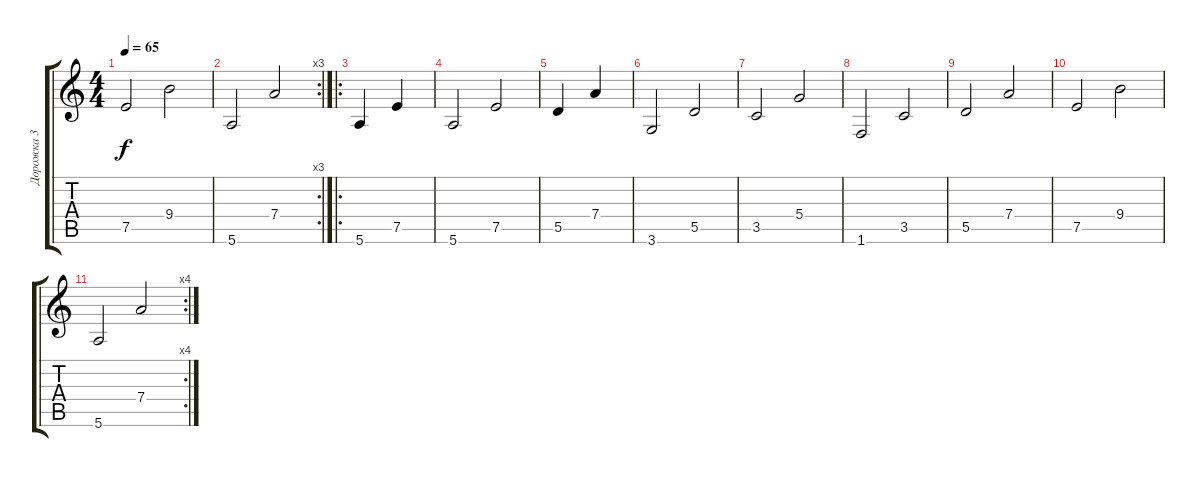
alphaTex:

\track ("Дорожка 3" "Дорожка 3") {instrument acousticguitarnylon}
\staff {score tabs}
\tuning (E4 B3 G3 D3 A2 E2) {hide}
\ts (4 4)
\tempo 65
\clef g2
\ks aminor
7.5.2{dy f} 9.4.2 |
\rc 3
5.6.2 7.4.2 |
\ro
5.6.4 7.5.4 |
5.6.2{instrument fretlessbass} 7.5.2 |
5.5.4 7.4.4 |
3.6.2 5.5.2 |
3.5.2 5.4.2 |
1.6.2 3.5.2 |
5.5.2 7.4.2 |
7.5.2 9.4.2 |
\rc 4
5.6.2 7.4.2
